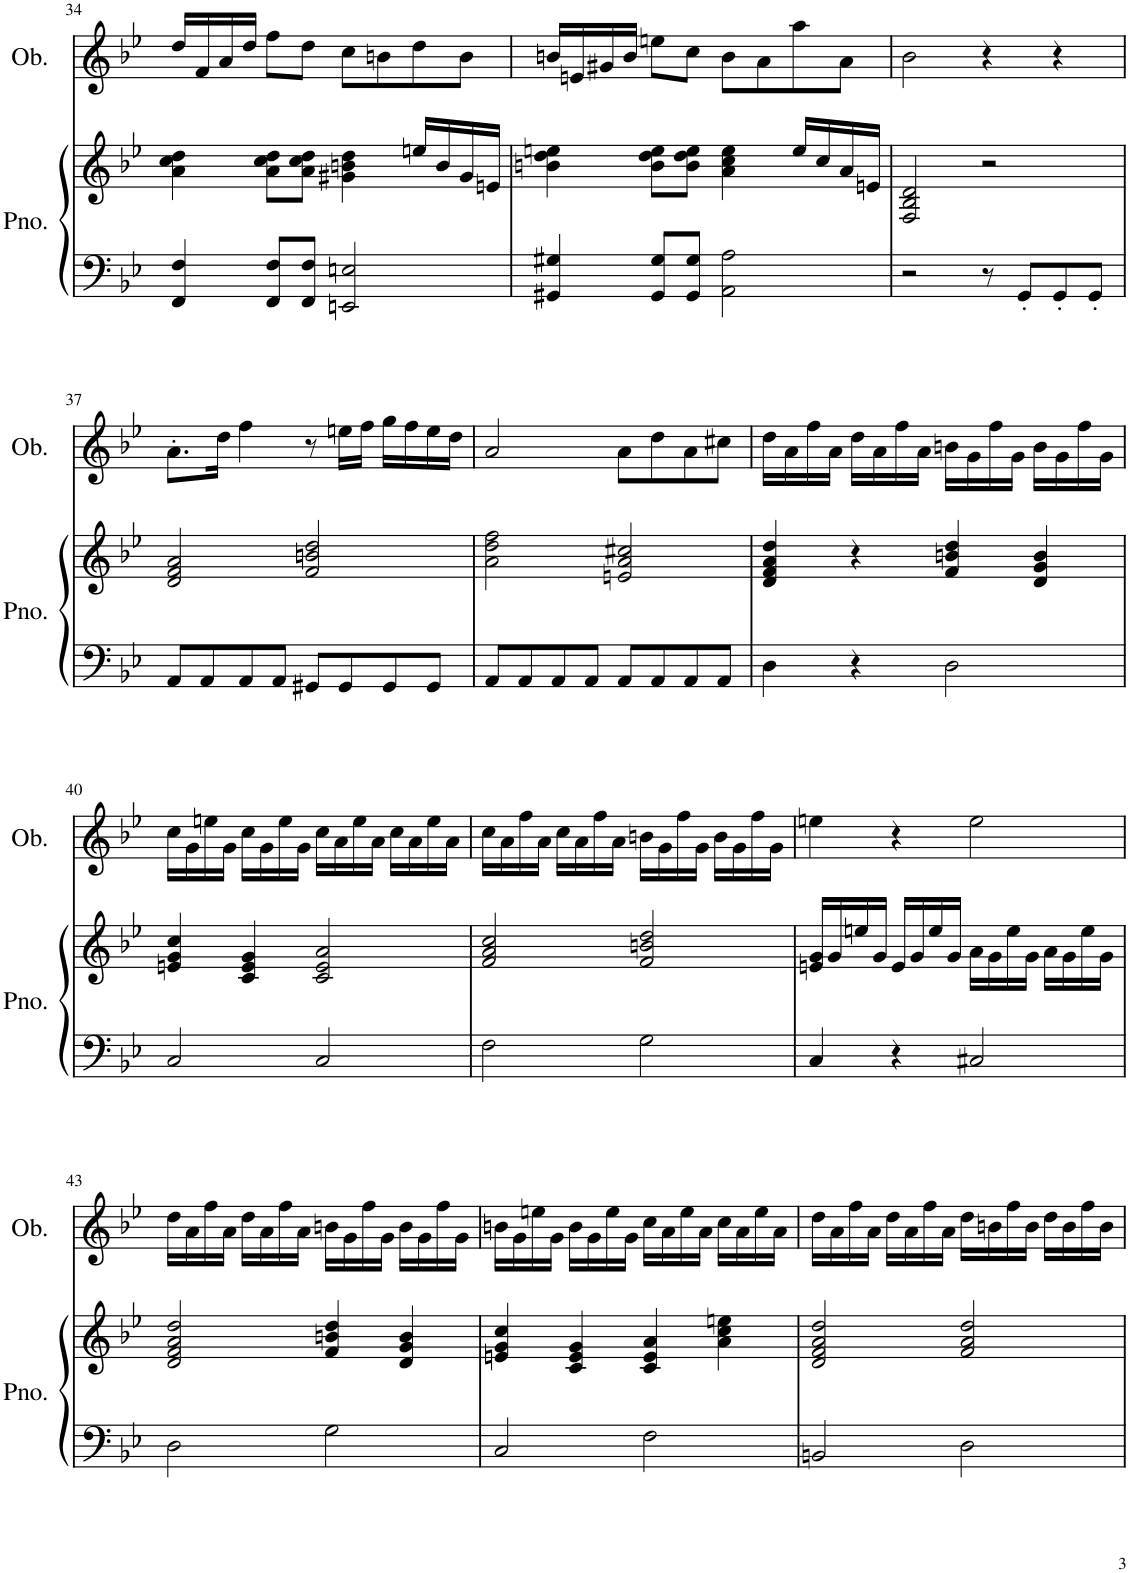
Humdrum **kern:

**kern	**kern	**kern
*part2	*part2	*part1
*staff3	*staff2	*staff1
*I"Piano	*	*I"Oboe
*I'Pno.	*	*I'Ob.
!!LO:PB:g=z
*clefF4	*clefG2	*clefG2
*k[b-e-]	*k[b-e-]	*k[b-e-]
*M4/4	*M4/4	*M4/4
=34	=34	=34
4FF/ 4F/	4a\ 4cc\ 4dd\	16dd/LL
.	.	16f/
.	.	16a/
.	.	16dd/JJ
8FF/ 8F/L	8a\ 8cc\ 8dd\L	8ff\L
8FF/ 8F/J	8a\ 8cc\ 8dd\J	8dd\J
2EEn/ 2En/	4g#X\ 4bn\ 4dd\	8cc\L
.	.	8bn\
.	16een/LL	8dd\
.	16b/	.
.	16g#/	8b\J
.	16en/JJ	.
=35	=35	=35
4GG#X/ 4G#X/	4bn\ 4dd\ 4een\	16bn/LL
.	.	16en/
.	.	16g#X/
.	.	16b/JJ
8GG#/ 8G#/L	8b\ 8dd\ 8ee\L	8een\L
8GG#/ 8G#/J	8b\ 8dd\ 8ee\J	8cc\J
2AA\ 2A\	4a\ 4cc\ 4ee\	8b\L
.	.	8a\
.	16ee/LL	8aa\
.	16cc/	.
.	16a/	8a\J
.	16en/JJ	.
=36	=36	=36
2r	2F/ 2B-/ 2d/	2b-\
8r	2r	4r
8GG'/L	.	.
8GG'/	.	4r
8GG'/J	.	.
!!LO:LB:g=z
=37	=37	=37
8AA/L	2d/ 2f/ 2a/	8.a'\L
8AA/	.	.
.	.	16dd\Jk
8AA/	.	4ff\
8AA/J	.	.
8GG#X/L	2f/ 2bn/ 2dd/	8r
8GG#/	.	16een\LL
.	.	16ff\JJ
8GG#/	.	16gg\LL
.	.	16ff\
8GG#/J	.	16ee\
.	.	16dd\JJ
=38	=38	=38
8AA/L	2a\ 2dd\ 2ff\	2a/
8AA/	.	.
8AA/	.	.
8AA/J	.	.
8AA/L	2en/ 2a/ 2cc#X/	8a\L
8AA/	.	8dd\
8AA/	.	8a\
8AA/J	.	8cc#X\J
=39	=39	=39
4D\	4d/ 4f/ 4a/ 4dd/	16dd\LL
.	.	16a\
.	.	16ff\
.	.	16a\JJ
4r	4r	16dd\LL
.	.	16a\
.	.	16ff\
.	.	16a\JJ
2D\	4f/ 4bn/ 4dd/	16bn\LL
.	.	16g\
.	.	16ff\
.	.	16g\JJ
.	4d/ 4g/ 4b/	16b\LL
.	.	16g\
.	.	16ff\
.	.	16g\JJ
!!LO:LB:g=z
=40	=40	=40
2C/	4en/ 4g/ 4cc/	16cc\LL
.	.	16g\
.	.	16een\
.	.	16g\JJ
.	4c/ 4e/ 4g/	16cc\LL
.	.	16g\
.	.	16ee\
.	.	16g\JJ
2C/	2c/ 2e/ 2a/	16cc\LL
.	.	16a\
.	.	16ee\
.	.	16a\JJ
.	.	16cc\LL
.	.	16a\
.	.	16ee\
.	.	16a\JJ
=41	=41	=41
2F\	2f/ 2a/ 2cc/	16cc\LL
.	.	16a\
.	.	16ff\
.	.	16a\JJ
.	.	16cc\LL
.	.	16a\
.	.	16ff\
.	.	16a\JJ
2G\	2f/ 2bn/ 2dd/	16bn\LL
.	.	16g\
.	.	16ff\
.	.	16g\JJ
.	.	16b\LL
.	.	16g\
.	.	16ff\
.	.	16g\JJ
=42	=42	=42
4C/	16en/ 16g/LL	4een\
.	16g/	.
.	16een/	.
.	16g/JJ	.
4r	16e/LL	4r
.	16g/	.
.	16ee/	.
.	16g/JJ	.
2C#X/	16a\LL	2ee\
.	16g\	.
.	16ee\	.
.	16g\JJ	.
.	16a\LL	.
.	16g\	.
.	16ee\	.
.	16g\JJ	.
!!LO:LB:g=z
=43	=43	=43
2D\	2d/ 2f/ 2a/ 2dd/	16dd\LL
.	.	16a\
.	.	16ff\
.	.	16a\JJ
.	.	16dd\LL
.	.	16a\
.	.	16ff\
.	.	16a\JJ
2G\	4f/ 4bn/ 4dd/	16bn\LL
.	.	16g\
.	.	16ff\
.	.	16g\JJ
.	4d/ 4g/ 4b/	16b\LL
.	.	16g\
.	.	16ff\
.	.	16g\JJ
=44	=44	=44
2C/	4en/ 4g/ 4cc/	16bn\LL
.	.	16g\
.	.	16een\
.	.	16g\JJ
.	4c/ 4e/ 4g/	16b\LL
.	.	16g\
.	.	16ee\
.	.	16g\JJ
2F\	4c/ 4e/ 4a/	16cc\LL
.	.	16a\
.	.	16ee\
.	.	16a\JJ
.	4a\ 4cc\ 4een\	16cc\LL
.	.	16a\
.	.	16ee\
.	.	16a\JJ
=45	=45	=45
2BBn/	2d/ 2f/ 2a/ 2dd/	16dd\LL
.	.	16a\
.	.	16ff\
.	.	16a\JJ
.	.	16dd\LL
.	.	16a\
.	.	16ff\
.	.	16a\JJ
2D\	2f/ 2a/ 2dd/	16dd\LL
.	.	16bn\
.	.	16ff\
.	.	16b\JJ
.	.	16dd\LL
.	.	16b\
.	.	16ff\
.	.	16b\JJ
=	=	=
*-	*-	*-
